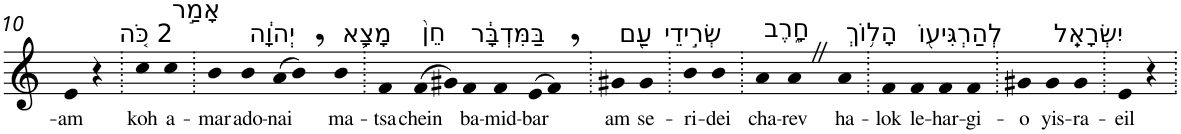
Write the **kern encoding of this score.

**kern	**text
*part1	*part1
*staff1	*staff1
*I"Piano	*
*I'Pno	*
!!LO:PB:g=z
*clefG2	*
*k[]	*
=10	=10
!	!LO:LY:b
4e	-am
4r	.
=11.	=11.
!LO:TX:a:t=2 כֹּ֚ה	!
!	!LO:LY:b
4cc	koh
!LO:TX:a:t=אָמַ֣ר	!
!	!LO:LY:b
4cc	a-
=12.	=12.
!	!LO:LY:b
4b	-mar
!LO:TX:a:t=יְהוָ֔ה	!
!	!LO:LY:b
4b	ado-
!	!LO:LY:b
(>8a	-nai
8b,)	.
!LO:TX:a:t=מָצָ֥א	!
!	!LO:LY:b
4b	ma-
=13.	=13.
!	!LO:LY:b
4f	-tsa
!LO:TX:a:t=חֵן֙	!
!	!LO:LY:b
(>8f	chein
8g#X)	.
!LO:TX:a:t=בַּמִּדְבָּ֔ר	!
!	!LO:LY:b
4f	ba-
!	!LO:LY:b
4f	-mid-
!	!LO:LY:b
(>8e	-bar
8f,)	.
=14.	=14.
!LO:TX:a:t=עַ֖ם	!
!	!LO:LY:b
4g#X	am
!LO:TX:a:t=שְׂרִ֣ידֵי	!
!	!LO:LY:b
4g#	se-
=15.	=15.
!	!LO:LY:b
4b	-ri-
!	!LO:LY:b
4b	-dei
=16.	=16.
!LO:TX:a:t=חָ֑רֶב	!
!	!LO:LY:b
4a	cha-
!	!LO:LY:b
4aZ	-rev
!LO:TX:a:t=הָל֥וֹךְ	!
!	!LO:LY:b
4a	ha-
=17.	=17.
!	!LO:LY:b
4f	-lok
!LO:TX:a:t=לְהַרְגִּיע֖וֹ	!
!	!LO:LY:b
4f	le-
!	!LO:LY:b
4f	-har-
!	!LO:LY:b
4f	-gi-
=18.	=18.
!	!LO:LY:b
4g#X	-o
!LO:TX:a:t=יִשְׂרָאֵֽל	!
!	!LO:LY:b
4g#	yis-
!	!LO:LY:b
4g#	-ra-
=19.	=19.
!	!LO:LY:b
4e	-eil
4r	.
=.	=.
*-	*-
